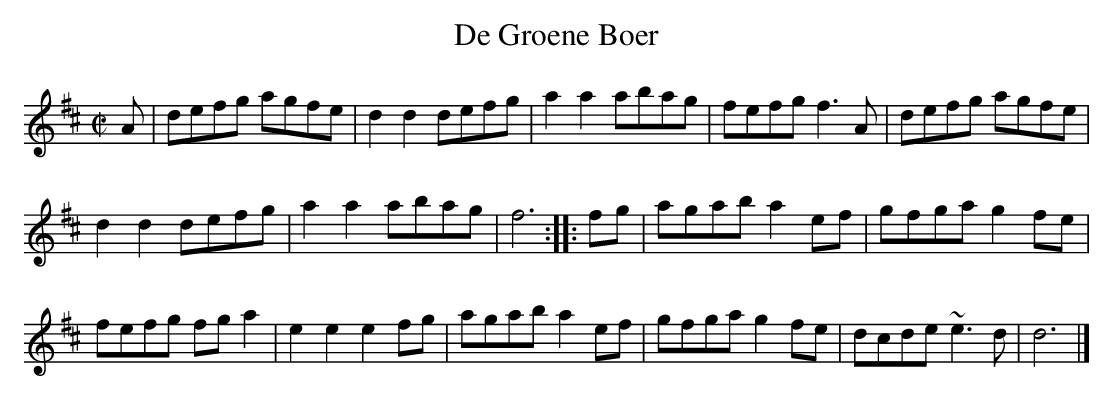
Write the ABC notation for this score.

X:1
T:De Groene Boer
M:C|
K:Dmaj
A|defg agfe|d2d2defg|a2a2abag|fefgf3A|defg agfe|
d2d2defg|a2a2abag|f6:||:fg|agaba2ef|gfgag2fe|
fefg fga2|e2e2e2fg|agaba2ef|gfgag2fe|dcde~e3d|d6|]
